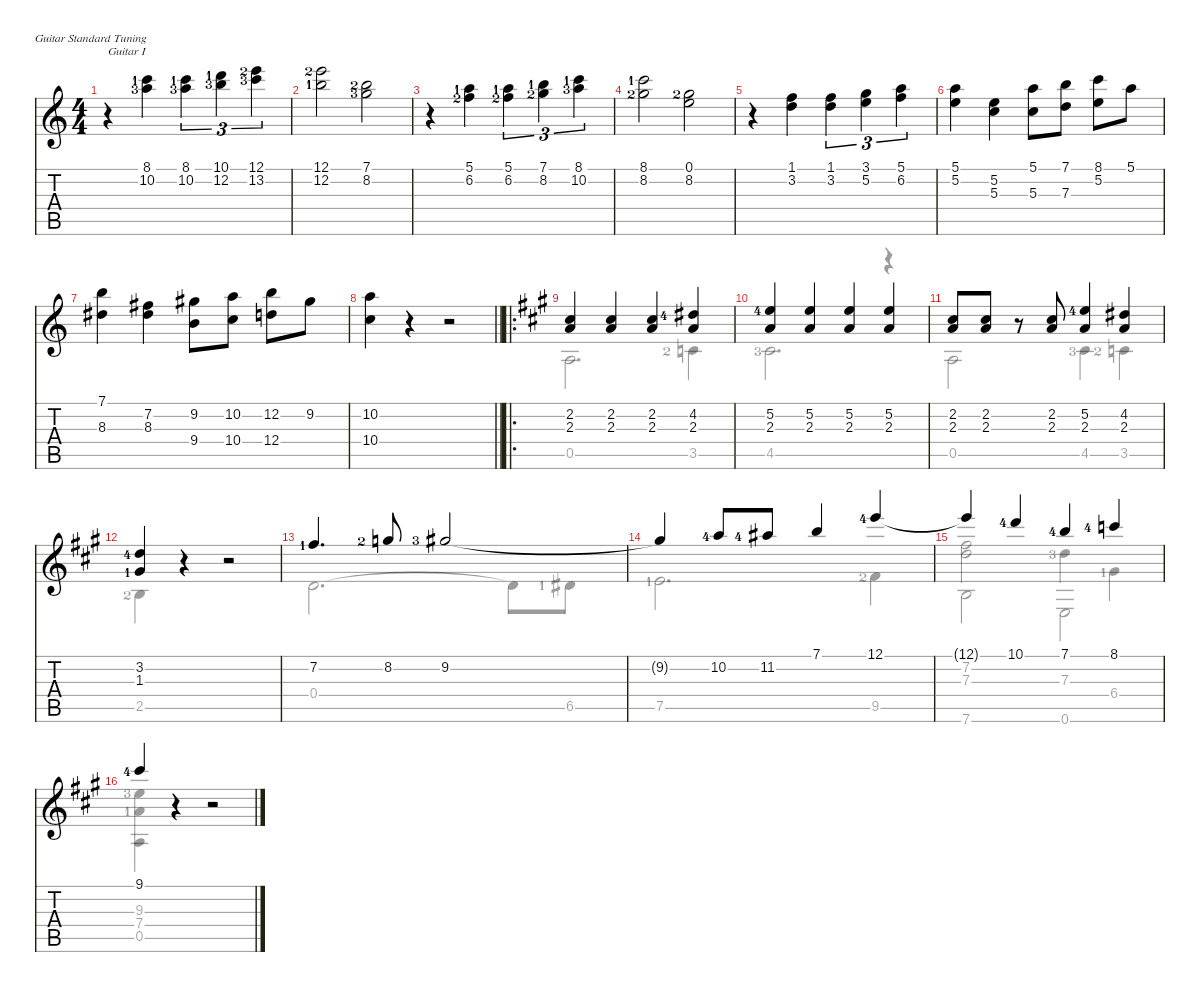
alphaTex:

\defaultSystemsLayout 4
\hideDynamics
\bracketExtendMode nobrackets
\singleTrackTrackNamePolicy hidden
\multiTrackTrackNamePolicy hidden
\firstSystemTrackNameMode fullname
\firstSystemTrackNameOrientation horizontal
\otherSystemsTrackNameOrientation horizontal
\track ("1st Guitar" "1st Guitar") {instrument acousticguitarnylon}
\staff {score tabs}
\tuning (E4 B3 G3 D3 A2 E2)
\voice
\ts (4 4)
\tempo (120 hide)
\clef g2
\ks aminor
r.4{txt "Guitar I" dy mf instrument acousticguitarnylon} (10.2{lf 4} 8.1{lf 2}).4 (8.1{lf 2} 10.2{lf 4}).4{tu (3 2)} (12.2{lf 4} 10.1{lf 2}).4{tu (3 2)} (12.1{lf 3} 13.2{lf 4}).4{tu (3 2)} |
(12.2{lf 2} 12.1{lf 3}).2 (8.2{lf 4} 7.1{lf 3}).2 |
r.4 (6.2{lf 3} 5.1{lf 2}).4 (5.1{lf 2} 6.2{lf 3}).4{tu (3 2)} (8.2{lf 3} 7.1{lf 2}).4{tu (3 2)} (8.1{lf 2} 10.2{lf 4}).4{tu (3 2)} |
(8.1{lf 2} 8.2{lf 3}).2 (8.2{lf 3} 0.1).2 |
r.4 (1.1 3.2).4 (3.2 1.1).4{tu (3 2)} (3.1 5.2).4{tu (3 2)} (5.1 6.2).4{tu (3 2)} |
(5.1 5.2).4 (5.2 5.3).4 (5.3 5.1).8 (7.1 7.3).8 (8.1 5.2).8 5.1.8 |
(7.1 8.3).4 (8.3 7.2).4 (9.2 9.4).8 (10.4 10.2).8 (12.2 12.4).8 9.2.8 |
\barLineRight lightlight
(10.2 10.4).4 r.4 r.2 |
\ro
\ks a
(2.3 2.2).4 (2.2 2.3).4 (2.3 2.2).4 (2.3 4.2{lf 5}).4 |
(5.2{lf 5} 2.3).4 (2.3 5.2).4 (2.3 5.2).4 (2.3 5.2).4 |
(2.2 2.3).8 (2.3 2.2).8 r.8 (2.2 2.3).8 (2.3 5.2{lf 5}).4 (4.2 2.3).4 |
(3.2{lf 5} 1.3{lf 2}).4 r.4 r.2 |
7.2{lf 2}.4{d} 8.2{lf 3}.8 9.2{lf 4}.2 |
9.2{t}.4 10.2{lf 5}.8 11.2{lf 5}.8 7.1.4 12.1{lf 5}.4 |
12.1{t}.4 10.1{lf 5}.4 7.1{lf 5}.4 8.1{lf 5}.4 |
9.1{lf 5}.4 r.4 r.2
\voice
\clef g2
\ottava regular
\simile none
\ks aminor
|
|
|
|
|
|
|
\barLineRight lightlight
|
\ks a
0.5.2{d} 3.5{lf 3}.4 |
4.5{lf 4}.2{d} r.4 |
0.5.2 4.5{lf 4}.4 3.5{lf 3}.4 |
2.5{lf 3}.4 r.4 r.2 |
0.4.2{d} 0.4{t}.8 6.5{lf 2}.8 |
7.5{lf 2}.2{d} 9.5{lf 3}.4 |
(7.2 7.3).2 7.3{lf 4}.4 6.4{lf 2}.4 |
(9.3{lf 4} 7.4{lf 2} 0.5).4 r.4 r.2
\voice
\clef g2
\ottava regular
\simile none
\ks aminor
|
|
|
|
|
|
|
\barLineRight lightlight
|
\ks a
|
|
|
|
|
|
7.6.2 0.6.2 |
